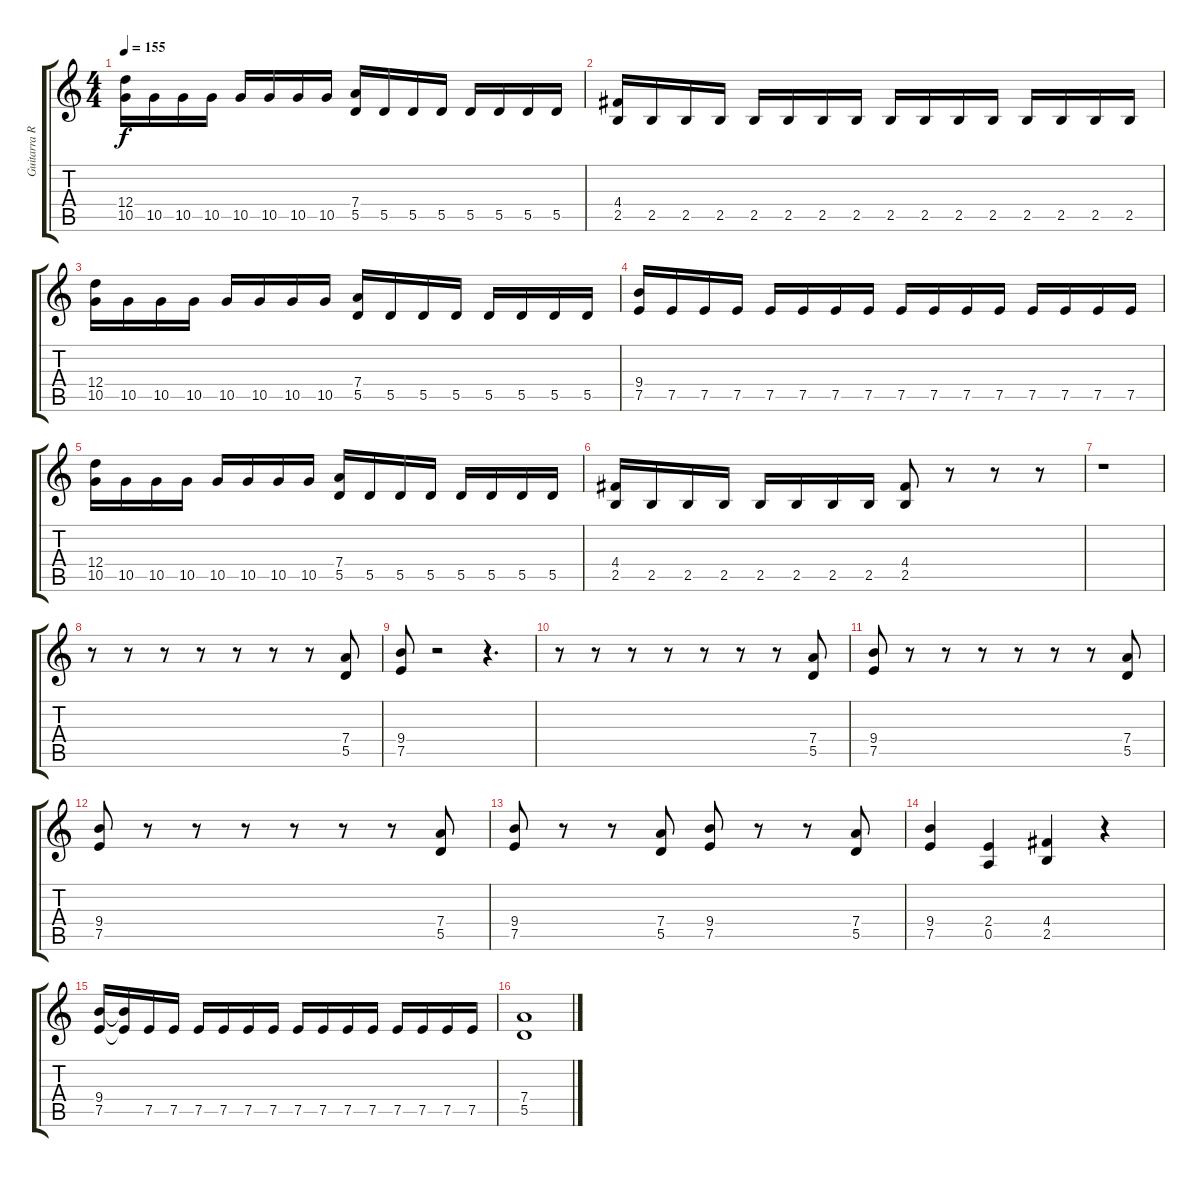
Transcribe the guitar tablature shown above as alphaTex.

\track ("Guitarra Ritmica" "Guitarra R") {instrument distortionguitar}
\staff {score tabs}
\tuning (E4 B3 G3 D3 A2 E2) {hide}
\ts (4 4)
\tempo 155
\clef g2
\ks c
(12.4 10.5).16{dy f} 10.5.16 10.5.16 10.5.16 10.5.16 10.5.16 10.5.16 10.5.16 (7.4 5.5).16 5.5.16 5.5.16 5.5.16 5.5.16 5.5.16 5.5.16 5.5.16 |
(4.4 2.5).16 2.5.16 2.5.16 2.5.16 2.5.16 2.5.16 2.5.16 2.5.16 2.5.16 2.5.16 2.5.16 2.5.16 2.5.16 2.5.16 2.5.16 2.5.16 |
(12.4 10.5).16 10.5.16 10.5.16 10.5.16 10.5.16 10.5.16 10.5.16 10.5.16 (7.4 5.5).16 5.5.16 5.5.16 5.5.16 5.5.16 5.5.16 5.5.16 5.5.16 |
(9.4 7.5).16 7.5.16 7.5.16 7.5.16 7.5.16 7.5.16 7.5.16 7.5.16 7.5.16 7.5.16 7.5.16 7.5.16 7.5.16 7.5.16 7.5.16 7.5.16 |
(12.4 10.5).16 10.5.16 10.5.16 10.5.16 10.5.16 10.5.16 10.5.16 10.5.16 (7.4 5.5).16 5.5.16 5.5.16 5.5.16 5.5.16 5.5.16 5.5.16 5.5.16 |
(4.4 2.5).16 2.5.16 2.5.16 2.5.16 2.5.16 2.5.16 2.5.16 2.5.16 (4.4 2.5).8 r.8 r.8 r.8 |
r.1 |
r.8 r.8 r.8 r.8 r.8 r.8 r.8 (7.4 5.5).8 |
(9.4 7.5).8 r.2 r.4{d} |
r.8 r.8 r.8 r.8 r.8 r.8 r.8 (7.4 5.5).8 |
(9.4 7.5).8 r.8 r.8 r.8 r.8 r.8 r.8 (7.4 5.5).8 |
(9.4 7.5).8 r.8 r.8 r.8 r.8 r.8 r.8 (7.4 5.5).8 |
(9.4 7.5).8 r.8 r.8 (7.4 5.5).8 (9.4 7.5).8 r.8 r.8 (7.4 5.5).8 |
(9.4 7.5).4 (2.4 0.5).4 (4.4 2.5).4 r.4 |
(9.4 7.5).16 (9.4{t} 7.5{t}).16 7.5.16 7.5.16 7.5.16 7.5.16 7.5.16 7.5.16 7.5.16 7.5.16 7.5.16 7.5.16 7.5.16 7.5.16 7.5.16 7.5.16 |
(7.4 5.5).1
